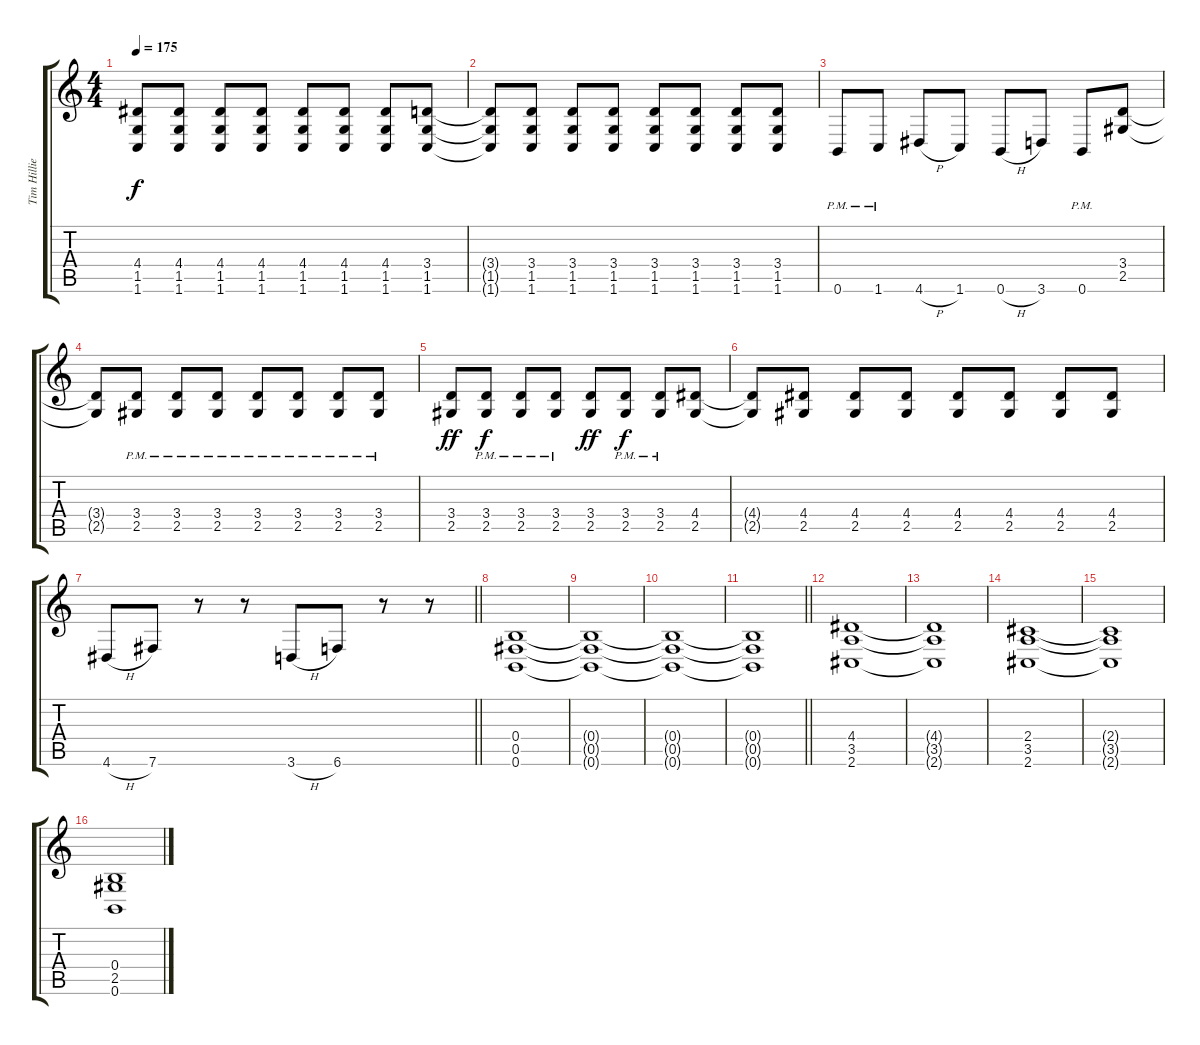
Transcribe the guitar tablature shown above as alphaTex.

\track ("Tim Hillier-Brook" "Tim Hillie") {instrument distortionguitar}
\staff {score tabs}
\tuning (Db4 Ab3 E3 B2 Gb2 B1) {hide}
\ts (4 4)
\tempo 175
\clef g2
\ks c
(4.4 1.5 1.6).8{dy f} (4.4 1.5 1.6).8 (4.4 1.5 1.6).8 (4.4 1.5 1.6).8 (4.4 1.5 1.6).8 (4.4 1.5 1.6).8 (4.4 1.5 1.6).8 (3.4 1.5 1.6).8 |
(3.4{t} 1.5{t} 1.6{t}).8 (3.4 1.5 1.6).8 (3.4 1.5 1.6).8 (3.4 1.5 1.6).8 (3.4 1.5 1.6).8 (3.4 1.5 1.6).8 (3.4 1.5 1.6).8 (3.4 1.5 1.6).8 |
0.6{pm}.8 1.6{pm}.8 4.6{h}.8 1.6.8 0.6{h}.8 3.6.8 0.6{pm}.8 (3.4 2.5).8 |
(3.4{t} 2.5{t}).8 (3.4{pm} 2.5{pm}).8 (3.4{pm} 2.5{pm}).8 (3.4{pm} 2.5{pm}).8 (3.4{pm} 2.5{pm}).8 (3.4{pm} 2.5{pm}).8 (3.4{pm} 2.5{pm}).8 (3.4{pm} 2.5{pm}).8 |
(3.4 2.5).8{dy ff} (3.4{pm} 2.5{pm}).8{dy f} (3.4{pm} 2.5{pm}).8 (3.4{pm} 2.5{pm}).8 (3.4 2.5).8{dy ff} (3.4{pm} 2.5{pm}).8{dy f} (3.4{pm} 2.5{pm}).8 (4.4 2.5).8 |
(4.4{t} 2.5{t}).8 (4.4 2.5).8 (4.4 2.5).8 (4.4 2.5).8 (4.4 2.5).8 (4.4 2.5).8 (4.4 2.5).8 (4.4 2.5).8 |
\barLineRight lightlight
4.6{h}.8 7.6.8 r.8 r.8 3.6{h}.8 6.6.8 r.8 r.8 |
(0.4 0.5 0.6).1 |
(0.4{t} 0.5{t} 0.6{t}).1 |
(0.4{t} 0.5{t} 0.6{t}).1 |
\barLineRight lightlight
(0.4{t} 0.5{t} 0.6{t}).1 |
(4.4 3.5 2.6).1 |
(4.4{t} 3.5{t} 2.6{t}).1 |
(2.4 3.5 2.6).1 |
(2.4{t} 3.5{t} 2.6{t}).1 |
(0.4 2.5 0.6).1
